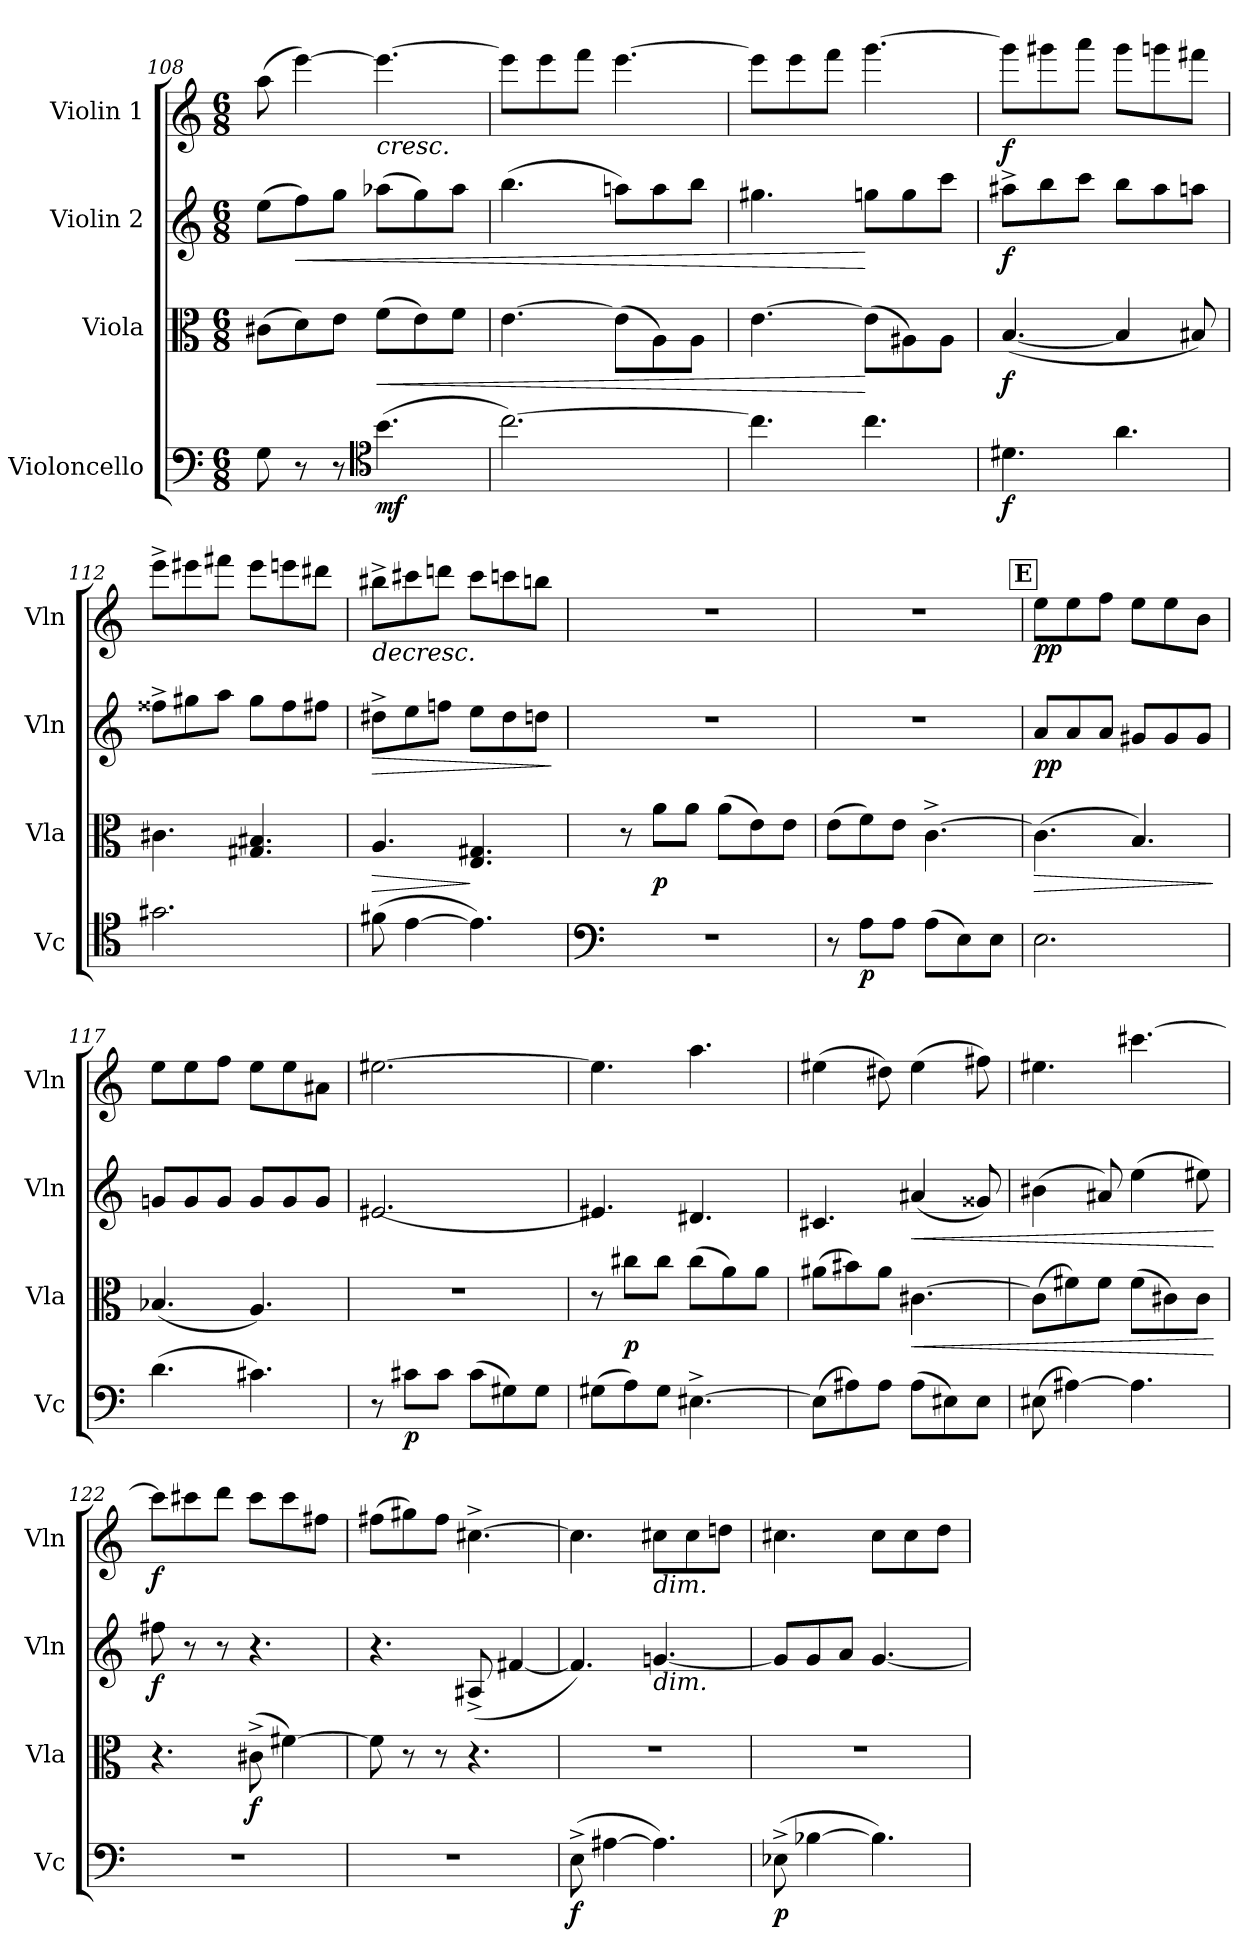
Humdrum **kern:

**kern	**dynam	**kern	**dynam	**kern	**dynam	**kern	**dynam
*part4	*part4	*part3	*part3	*part2	*part2	*part1	*part1
*staff4	*staff4	*staff3	*staff3	*staff2	*staff2	*staff1	*staff1
*I"Violoncello	*	*I"Viola	*	*I"Violin 2	*	*I"Violin 1	*
*I'Vc	*	*I'Vla	*	*I'Vln	*	*I'Vln	*
*clefF4	*	*clefC3	*	*clefG2	*	*clefG2	*
*k[]	*	*k[]	*	*k[]	*	*k[]	*
*M6/8	*	*M6/8	*	*M6/8	*	*M6/8	*
=108	=108	=108	=108	=108	=108	=108	=108
8G\	.	(>8c#X\L	.	(>8ee\L	.	(>8aa\	.
!	!	!	!	!	!LO:HP:b	!	!
8r	.	8d\)	.	8ff\)	<	[4eee\)	.
8r	.	8e\J	.	8gg\J	.	.	.
*clefC4	*	*	*	*	*	*	*
!	!LO:DY:b	!	!LO:HP:b	!	!	!	!LO:HP:b
(>4.b\	mf	(>8f\L	<	(>8aa-X\L	.	4.eee\_	<
.	.	8e\)	.	8gg\)	.	.	.
.	.	8f\J	.	8aa-\J	.	.	.
!!LO:PB:g=z
=109	=109	=109	=109	=109	=109	=109	=109
*^	*	*	*	*	*	*	*
[2.cc\)	4.ryy	.	[4.e\	.	(>4.bb\	.	8eee\L]	.
.	.	.	.	.	.	.	8eee\	.
.	.	.	.	.	.	.	8fff\J	.
.	4.ryy	.	(>8e\L]	.	8aan\L)	.	[4.eee\	.
.	.	.	8A\)	.	8aa\	.	.	.
.	.	.	8A\J	.	8bb\J	.	.	.
*v	*v	*	*	*	*	*	*	*
=110	=110	=110	=110	=110	=110	=110	=110
4.cc\]	.	[4.e\	.	4.gg#X\	.	8eee\L]	.
.	.	.	.	.	.	8eee\	.
.	.	.	.	.	.	8fff\J	.
4.cc\	.	(>8e\L]	[	8ggn\L	[	[4.ggg\	.
.	.	8A#X\)	.	8gg\	.	.	.
.	.	8A#\J	.	8ccc\J	.	.	.
=111	=111	=111	=111	=111	=111	=111	=111
!	!LO:DY:b	!	!LO:DY:b	!	!LO:DY:b	!	!LO:DY:b
4.d#X\	f	(<[4.B/	f	8aa#X^\L	f	8ggg\L]	f
.	.	.	.	8bb\	.	8ggg#X\	.
.	.	.	.	8ccc\J	.	8aaa\J	.
4.a\	.	4B/]	.	8bb\L	.	8ggg#\L	.
.	.	.	.	8aa#\	.	8gggn\	.
.	.	8B#X/)	.	8aan\J	.	8fff#X\J	.
=112	=112	=112	=112	=112	=112	=112	=112
2.g#X\	.	4.c#X\	.	8ff##X^\L	.	8eee^\L	.
.	.	.	.	8gg#X\	.	8eee#X\	.
.	.	.	.	8aa\J	.	8fff#X\J	.
.	.	4.G#X/ 4.B#X/	.	8gg#\L	.	8eee#\L	.
.	.	.	.	8ff##\	.	8eeen\	.
.	.	.	.	8ff#X\J	.	8ddd#X\J	.
=113	=113	=113	=113	=113	=113	=113	=113
!	!	!	!LO:HP:b	!	!LO:HP:b	!	!LO:HP:b
(>8f#X\	.	4.A/	>	8dd#X^\L	>	8bb#X^\L	>
[4e\	.	.	.	8ee\	.	8ccc#X\	.
.	.	.	.	8ffn\J	.	8dddn\J	.
4.e\])	.	4.E/ 4.G#X/	]	8ee\L	.	8ccc#\L	.
.	.	.	.	8dd#\	.	8cccn\	.
.	.	.	.	8ddn\J	.	8bbn\J	.
.	.	.	.	.	]	.	[
!!LO:LB:g=z
=114	=114	=114	=114	=114	=114	=114	=114
*clefF4	*	*	*	*	*	*	*
2.r	.	8r	.	2.r	.	2.r	.
!	!	!	!LO:DY:b	!	!	!	!
.	.	8a\L	p	.	.	.	.
.	.	8a\J	.	.	.	.	.
.	.	(>8a\L	.	.	.	.	.
.	.	8e\)	.	.	.	.	.
.	.	8e\J	.	.	.	.	.
=115	=115	=115	=115	=115	=115	=115	=115
8r	.	(>8e\L	.	2.r	.	2.r	.
!	!LO:DY:b	!	!	!	!	!	!
8A\L	p	8f\)	.	.	.	.	.
8A\J	.	8e\J	.	.	.	.	.
(>8A\L	.	[4.c^\	.	.	.	.	.
8E\)	.	.	.	.	.	.	.
8E\J	.	.	.	.	.	.	.
!!LO:REH:place=s1:a:B:fs=14:t=E
=116	=116	=116	=116	=116	=116	=116	=116
!	!	!	!LO:HP:b	!	!LO:DY:b	!	!LO:DY:b
2.E\	.	(>4.c\]	>	8a/L	pp	8ee\L	pp
.	.	.	.	8a/	.	8ee\	.
.	.	.	.	8a/J	.	8ff\J	.
.	.	4.B/)	.	8g#X/L	.	8ee\L	.
.	.	.	.	8g#/	.	8ee\	.
.	.	.	.	8g#/J	.	8b\J	.
.	.	.	]	.	.	.	.
=117	=117	=117	=117	=117	=117	=117	=117
(>4.d\	.	(<4.B-X/	.	8gn/L	.	8ee\L	.
.	.	.	.	8g/	.	8ee\	.
.	.	.	.	8g/J	.	8ff\J	.
4.c#X\)	.	4.A/)	.	8g/L	.	8ee\L	.
.	.	.	.	8g/	.	8ee\	.
.	.	.	.	8g/J	.	8a#X\J	.
=118	=118	=118	=118	=118	=118	=118	=118
8r	.	2.r	.	[2.e#X/	.	[2.ee#X\	.
!	!LO:DY:b	!	!	!	!	!	!
8c#X\L	p	.	.	.	.	.	.
8c#\J	.	.	.	.	.	.	.
(>8c#\L	.	.	.	.	.	.	.
8G#X\)	.	.	.	.	.	.	.
8G#\J	.	.	.	.	.	.	.
!!LO:LB:g=z
=119	=119	=119	=119	=119	=119	=119	=119
(>8G#X\L	.	8r	.	4.e#X/]	.	4.ee#\]	.
!	!	!	!LO:DY:b	!	!	!	!
8A\)	.	8cc#X\L	p	.	.	.	.
8G#\J	.	8cc#\J	.	.	.	.	.
[4.E#X^\	.	(>8cc#\L	.	4.d#X/	.	4.aa\	.
.	.	8a\)	.	.	.	.	.
.	.	8a\J	.	.	.	.	.
=120	=120	=120	=120	=120	=120	=120	=120
(>8E#\L]	.	(>8a#X\L	.	4.c#X/	.	(>4ee#X\	.
8A#X\)	.	8b#X\)	.	.	.	.	.
8A#\J	.	8a#\J	.	.	.	8dd#X\)	.
!	!	!	!LO:HP:b	!	!LO:HP:b	!	!
(>8A#\L	.	[4.c#X\	<	(<4a#X/	<	(>4ee#\	.
8E#X\)	.	.	.	.	.	.	.
8E#\J	.	.	.	8g##X/)	.	8ff#X\)	.
=121	=121	=121	=121	=121	=121	=121	=121
(>8E#X\	.	(>8c#\L]	.	(>4b#X\	.	4.ee#X\	.
[4A#X\)	.	8f#X\)	.	.	.	.	.
.	.	8f#\J	.	8a#X/)	.	.	.
4.A#\]	.	(>8f#\L	.	(>4ee\	.	[4.ccc#X\	.
.	.	8c#X\)	.	.	.	.	.
.	.	8c#\J	.	8ee#X\)	.	.	.
.	.	.	[	.	[	.	]
=122	=122	=122	=122	=122	=122	=122	=122
!	!	!	!	!	!LO:DY:b	!	!LO:DY:b
2.r	.	4.r	.	8ff#X\	f	8ccc#\L]	f
.	.	.	.	8r	.	8ccc#X\	.
.	.	.	.	8r	.	8ddd\J	.
!	!	!	!LO:DY:b	!	!	!	!
.	.	(>8c#X^\	f	4.r	.	8ccc#\L	.
.	.	[4f#X\)	.	.	.	8ccc#\	.
.	.	.	.	.	.	8ff#X\J	.
=123	=123	=123	=123	=123	=123	=123	=123
2.r	.	8f#\]	.	4.r	.	(>8ff#X\L	.
.	.	8r	.	.	.	8gg#X\)	.
.	.	8r	.	.	.	8ff#\J	.
.	.	4.r	.	(<8A#X^/	.	[4.cc#X^\	.
.	.	.	.	[4f#X/	.	.	.
!!LO:LB:g=z
=124	=124	=124	=124	=124	=124	=124	=124
!	!LO:DY:b	!	!	!	!	!	!
(>8E^\	f	2.r	.	4.f#/])	.	4.cc#\]	.
[4A#X\	.	.	.	.	.	.	.
!	!	!	!	!	!	!LO:TX:b:i:t=dim.	!
!	!	!	!	!LO:TX:b:i:t=dim.	!	!	!
4.A#\])	.	.	.	[4.gn/	.	8cc#X\L	.
.	.	.	.	.	.	8cc#\	.
.	.	.	.	.	.	8ddn\J	.
=125	=125	=125	=125	=125	=125	=125	=125
!	!LO:DY:b	!	!	!	!	!	!
(>8E-X^\	p	2.r	.	8g/L]	.	4.cc#X\	.
[4B-X\	.	.	.	8g/	.	.	.
.	.	.	.	8a/J	.	.	.
4.B-\])	.	.	.	[4.g/	.	8cc#\L	.
.	.	.	.	.	.	8cc#\	.
.	.	.	.	.	.	8dd\J	.
=	=	=	=	=	=	=	=
*-	*-	*-	*-	*-	*-	*-	*-
